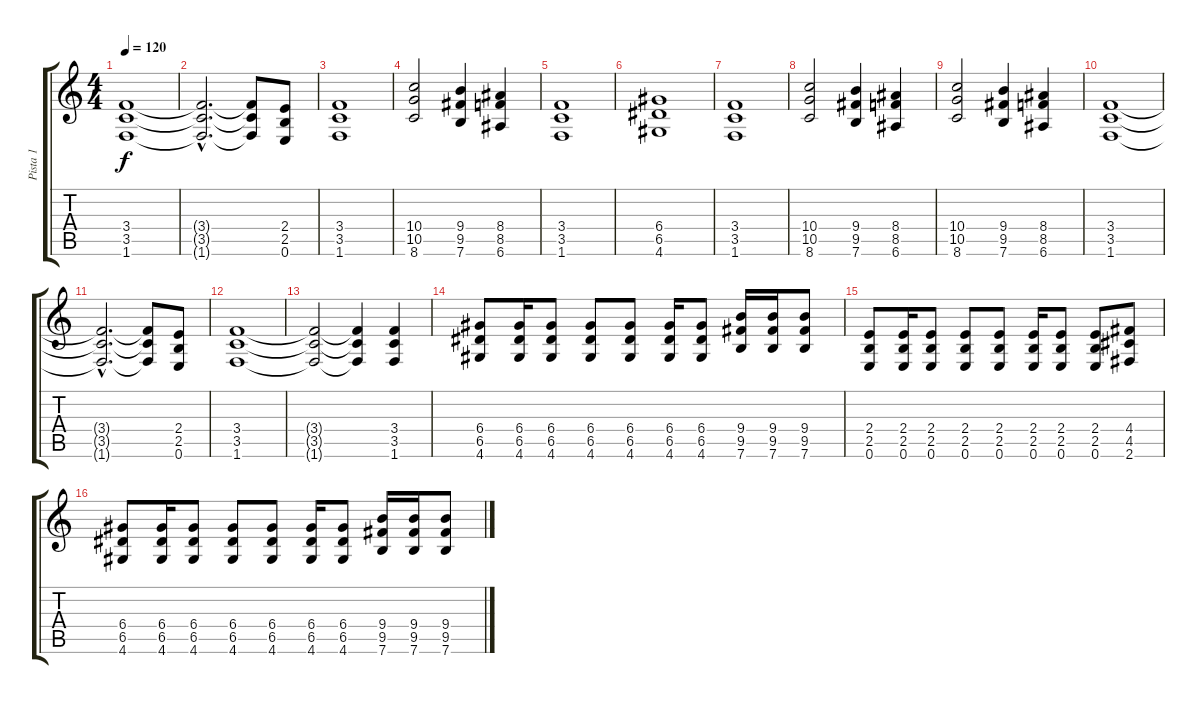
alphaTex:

\track ("Pista 1" "Pista 1") {instrument overdrivenguitar}
\staff {score tabs}
\tuning (E4 B3 G3 D3 A2 E2) {hide}
\ts (4 4)
\tempo 120
\clef g2
\ks c
(3.4 3.5 1.6).1{dy f} |
(3.4{hac t} 3.5{hac t} 1.6{hac t}).2{d} (3.4{t} 3.5{t} 1.6{t}).8 (2.4 2.5 0.6).8 |
(3.4 3.5 1.6).1 |
(10.4 10.5 8.6).2 (9.4 9.5 7.6).4 (8.4 8.5 6.6).4 |
(3.4 3.5 1.6).1 |
(6.4 6.5 4.6).1 |
(3.4 3.5 1.6).1 |
(10.4 10.5 8.6).2 (9.4 9.5 7.6).4 (8.4 8.5 6.6).4 |
(10.4 10.5 8.6).2 (9.4 9.5 7.6).4 (8.4 8.5 6.6).4 |
(3.4 3.5 1.6).1 |
(3.4{hac t} 3.5{hac t} 1.6{hac t}).2{d} (3.4{t} 3.5{t} 1.6{t}).8 (2.4 2.5 0.6).8 |
(3.4 3.5 1.6).1 |
(3.4{t} 3.5{t} 1.6{t}).2 (3.4{t} 3.5{t} 1.6{t}).4 (3.4 3.5 1.6).4 |
(6.4 6.5 4.6).8 (6.4 6.5 4.6).16 (6.4 6.5 4.6).8 (6.4 6.5 4.6).8 (6.4 6.5 4.6).8 (6.4 6.5 4.6).16 (6.4 6.5 4.6).8 (9.4 9.5 7.6).16 (9.4 9.5 7.6).16 (9.4 9.5 7.6).8 |
(2.4 2.5 0.6).8 (2.4 2.5 0.6).16 (2.4 2.5 0.6).8 (2.4 2.5 0.6).8 (2.4 2.5 0.6).8 (2.4 2.5 0.6).16 (2.4 2.5 0.6).8 (2.4 2.5 0.6).8 (4.4 4.5 2.6).8 |
(6.4 6.5 4.6).8 (6.4 6.5 4.6).16 (6.4 6.5 4.6).8 (6.4 6.5 4.6).8 (6.4 6.5 4.6).8 (6.4 6.5 4.6).16 (6.4 6.5 4.6).8 (9.4 9.5 7.6).16 (9.4 9.5 7.6).16 (9.4 9.5 7.6).8
